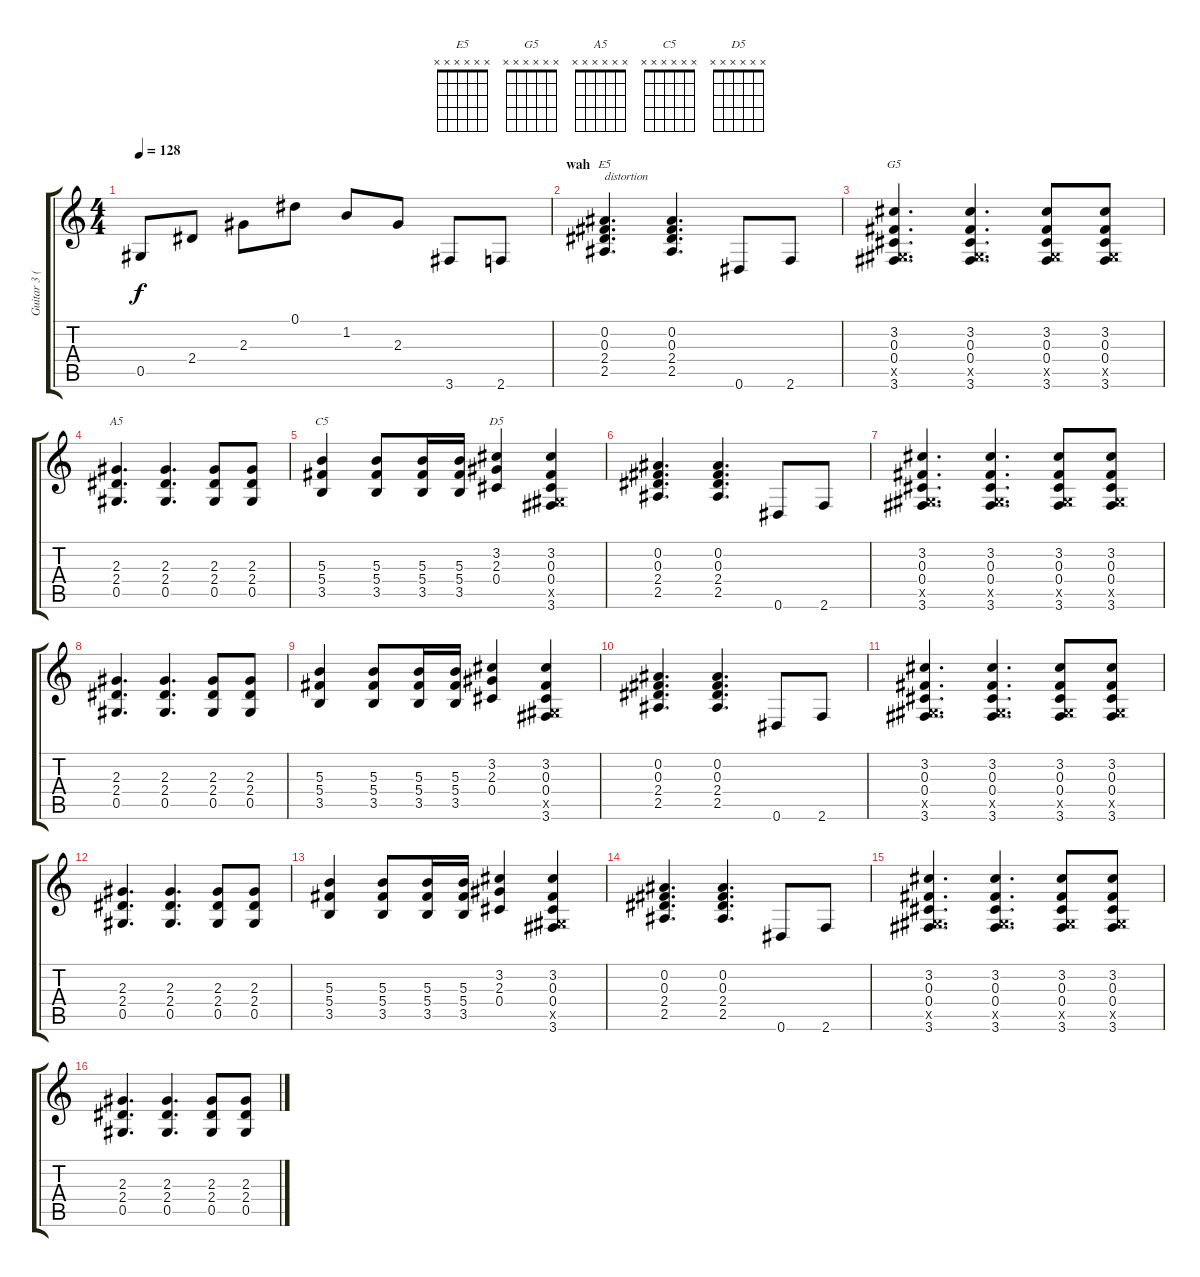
\track ("Guitar 3 (Slash)" "Guitar 3 (") {instrument electricguitarjazz}
\staff {score tabs}
\tuning (Eb4 Bb3 Gb3 Db3 Ab2 Eb2) {hide}
\chord ("E5" x x x x x x)
\chord ("G5" x x x x x x)
\chord ("A5" x x x x x x)
\chord ("C5" x x x x x x)
\chord ("D5" x x x x x x)
\ts (4 4)
\tempo 128
\clef g2
\ks c
0.5.8{dy f} 2.4.8 2.3.8 0.1.8 1.2.8 2.3.8 3.6.8 2.6.8 |
\section ("" "wah")
(0.2 0.3 2.4 2.5).4{d ch "E5" txt "distortion" volume 3} (0.2 0.3 2.4 2.5).4{d} 0.6.8 2.6.8 |
(3.2 0.3 0.4 0.5{x} 3.6).4{d ch "G5"} (3.2 0.3 0.4 0.5{x} 3.6).4{d} (3.2 0.3 0.4 0.5{x} 3.6).8 (3.2 0.3 0.4 0.5{x} 3.6).8 |
(2.3 2.4 0.5).4{d ch "A5"} (2.3 2.4 0.5).4{d} (2.3 2.4 0.5).8 (2.3 2.4 0.5).8 |
(5.3 5.4 3.5).4{ch "C5"} (5.3 5.4 3.5).8 (5.3 5.4 3.5).16 (5.3 5.4 3.5).16 (3.2 2.3 0.4).4{ch "D5"} (3.2 0.3 0.4 0.5{x} 3.6).4 |
(0.2 0.3 2.4 2.5).4{d} (0.2 0.3 2.4 2.5).4{d} 0.6.8 2.6.8 |
(3.2 0.3 0.4 0.5{x} 3.6).4{d} (3.2 0.3 0.4 0.5{x} 3.6).4{d} (3.2 0.3 0.4 0.5{x} 3.6).8 (3.2 0.3 0.4 0.5{x} 3.6).8 |
(2.3 2.4 0.5).4{d} (2.3 2.4 0.5).4{d} (2.3 2.4 0.5).8 (2.3 2.4 0.5).8 |
(5.3 5.4 3.5).4 (5.3 5.4 3.5).8 (5.3 5.4 3.5).16 (5.3 5.4 3.5).16 (3.2 2.3 0.4).4 (3.2 0.3 0.4 0.5{x} 3.6).4 |
(0.2 0.3 2.4 2.5).4{d} (0.2 0.3 2.4 2.5).4{d} 0.6.8 2.6.8 |
(3.2 0.3 0.4 0.5{x} 3.6).4{d} (3.2 0.3 0.4 0.5{x} 3.6).4{d} (3.2 0.3 0.4 0.5{x} 3.6).8 (3.2 0.3 0.4 0.5{x} 3.6).8 |
(2.3 2.4 0.5).4{d} (2.3 2.4 0.5).4{d} (2.3 2.4 0.5).8 (2.3 2.4 0.5).8 |
(5.3 5.4 3.5).4 (5.3 5.4 3.5).8 (5.3 5.4 3.5).16 (5.3 5.4 3.5).16 (3.2 2.3 0.4).4 (3.2 0.3 0.4 0.5{x} 3.6).4 |
(0.2 0.3 2.4 2.5).4{d} (0.2 0.3 2.4 2.5).4{d} 0.6.8 2.6.8 |
(3.2 0.3 0.4 0.5{x} 3.6).4{d} (3.2 0.3 0.4 0.5{x} 3.6).4{d} (3.2 0.3 0.4 0.5{x} 3.6).8 (3.2 0.3 0.4 0.5{x} 3.6).8 |
(2.3 2.4 0.5).4{d} (2.3 2.4 0.5).4{d} (2.3 2.4 0.5).8 (2.3 2.4 0.5).8
